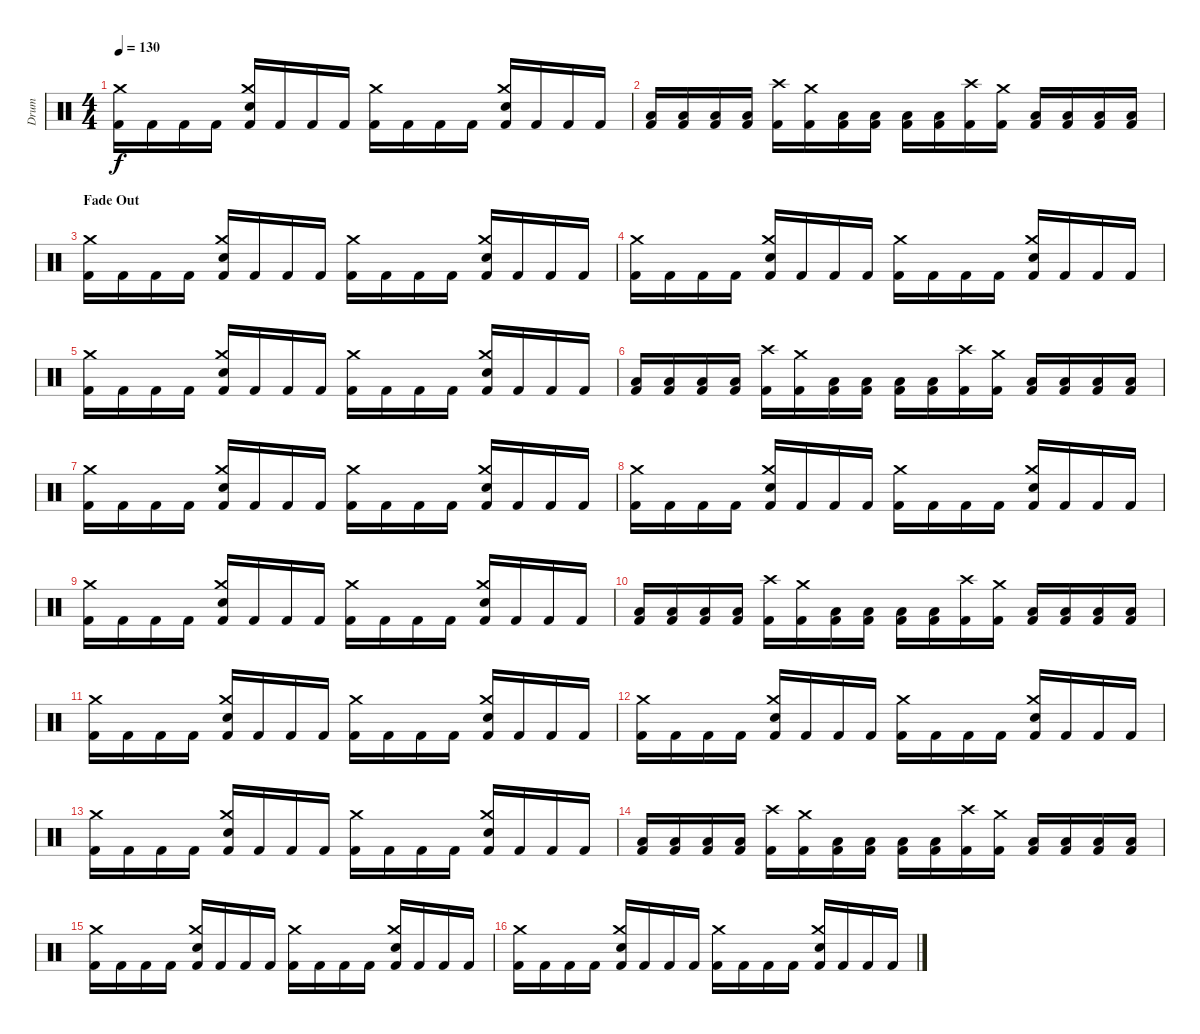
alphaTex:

\track ("Drum" "Drum") {instrument percussion}
\staff {score}
\articulation defaults
\ts (4 4)
\tempo 130
\clef neutral
\ks c
("Kick (hit) 2" "Crash medium (hit)").16{dy f} "Kick (hit) 2".16 "Kick (hit) 2".16 "Kick (hit) 2".16 ("Kick (hit) 2" "Electric Snare (hit)" "Crash medium (hit)").16 "Kick (hit) 2".16 "Kick (hit) 2".16 "Kick (hit) 2".16 ("Kick (hit) 2" "Crash medium (hit)").16 "Kick (hit) 2".16 "Kick (hit) 2".16 "Kick (hit) 2".16 ("Kick (hit) 2" "Electric Snare (hit)" "Crash medium (hit)").16 "Kick (hit) 2".16 "Kick (hit) 2".16 "Kick (hit) 2".16 |
("Kick (hit) 2" "Low Floor Tom (hit)").16 ("Kick (hit) 2" "Low Floor Tom (hit)").16 ("Kick (hit) 2" "Low Floor Tom (hit)").16 ("Kick (hit) 2" "Low Floor Tom (hit)").16 ("Kick (hit) 2" "Crash high (hit)").16 ("Kick (hit) 2" "Crash medium (hit)").16 ("Kick (hit) 2" "Low Floor Tom (hit)").16 ("Kick (hit) 2" "Low Floor Tom (hit)").16 ("Kick (hit) 2" "Low Floor Tom (hit)").16 ("Kick (hit) 2" "Low Floor Tom (hit)").16 ("Kick (hit) 2" "Crash high (hit)").16 ("Kick (hit) 2" "Crash medium (hit)").16 ("Kick (hit) 2" "Low Floor Tom (hit)").16 ("Kick (hit) 2" "Low Floor Tom (hit)").16 ("Kick (hit) 2" "Low Floor Tom (hit)").16 ("Kick (hit) 2" "Low Floor Tom (hit)").16 |
\section ("" "Fade Out")
("Kick (hit) 2" "Crash medium (hit)").16 "Kick (hit) 2".16 "Kick (hit) 2".16 "Kick (hit) 2".16 ("Kick (hit) 2" "Electric Snare (hit)" "Crash medium (hit)").16 "Kick (hit) 2".16 "Kick (hit) 2".16 "Kick (hit) 2".16 ("Kick (hit) 2" "Crash medium (hit)").16 "Kick (hit) 2".16 "Kick (hit) 2".16 "Kick (hit) 2".16 ("Kick (hit) 2" "Electric Snare (hit)" "Crash medium (hit)").16 "Kick (hit) 2".16 "Kick (hit) 2".16 "Kick (hit) 2".16 |
("Kick (hit) 2" "Crash medium (hit)").16 "Kick (hit) 2".16 "Kick (hit) 2".16 "Kick (hit) 2".16 ("Kick (hit) 2" "Electric Snare (hit)" "Crash medium (hit)").16 "Kick (hit) 2".16 "Kick (hit) 2".16 "Kick (hit) 2".16 ("Kick (hit) 2" "Crash medium (hit)").16 "Kick (hit) 2".16 "Kick (hit) 2".16 "Kick (hit) 2".16 ("Kick (hit) 2" "Electric Snare (hit)" "Crash medium (hit)").16 "Kick (hit) 2".16 "Kick (hit) 2".16 "Kick (hit) 2".16 |
("Kick (hit) 2" "Crash medium (hit)").16 "Kick (hit) 2".16 "Kick (hit) 2".16 "Kick (hit) 2".16 ("Kick (hit) 2" "Electric Snare (hit)" "Crash medium (hit)").16 "Kick (hit) 2".16 "Kick (hit) 2".16 "Kick (hit) 2".16 ("Kick (hit) 2" "Crash medium (hit)").16 "Kick (hit) 2".16 "Kick (hit) 2".16 "Kick (hit) 2".16 ("Kick (hit) 2" "Electric Snare (hit)" "Crash medium (hit)").16 "Kick (hit) 2".16 "Kick (hit) 2".16 "Kick (hit) 2".16 |
("Kick (hit) 2" "Low Floor Tom (hit)").16 ("Kick (hit) 2" "Low Floor Tom (hit)").16 ("Kick (hit) 2" "Low Floor Tom (hit)").16 ("Kick (hit) 2" "Low Floor Tom (hit)").16 ("Kick (hit) 2" "Crash high (hit)").16 ("Kick (hit) 2" "Crash medium (hit)").16 ("Kick (hit) 2" "Low Floor Tom (hit)").16 ("Kick (hit) 2" "Low Floor Tom (hit)").16 ("Kick (hit) 2" "Low Floor Tom (hit)").16 ("Kick (hit) 2" "Low Floor Tom (hit)").16 ("Kick (hit) 2" "Crash high (hit)").16 ("Kick (hit) 2" "Crash medium (hit)").16 ("Kick (hit) 2" "Low Floor Tom (hit)").16 ("Kick (hit) 2" "Low Floor Tom (hit)").16 ("Kick (hit) 2" "Low Floor Tom (hit)").16 ("Kick (hit) 2" "Low Floor Tom (hit)").16 |
("Kick (hit) 2" "Crash medium (hit)").16 "Kick (hit) 2".16 "Kick (hit) 2".16 "Kick (hit) 2".16 ("Kick (hit) 2" "Electric Snare (hit)" "Crash medium (hit)").16 "Kick (hit) 2".16 "Kick (hit) 2".16 "Kick (hit) 2".16 ("Kick (hit) 2" "Crash medium (hit)").16 "Kick (hit) 2".16 "Kick (hit) 2".16 "Kick (hit) 2".16 ("Kick (hit) 2" "Electric Snare (hit)" "Crash medium (hit)").16 "Kick (hit) 2".16 "Kick (hit) 2".16 "Kick (hit) 2".16 |
("Kick (hit) 2" "Crash medium (hit)").16 "Kick (hit) 2".16 "Kick (hit) 2".16 "Kick (hit) 2".16 ("Kick (hit) 2" "Electric Snare (hit)" "Crash medium (hit)").16 "Kick (hit) 2".16 "Kick (hit) 2".16 "Kick (hit) 2".16 ("Kick (hit) 2" "Crash medium (hit)").16 "Kick (hit) 2".16 "Kick (hit) 2".16 "Kick (hit) 2".16 ("Kick (hit) 2" "Electric Snare (hit)" "Crash medium (hit)").16 "Kick (hit) 2".16 "Kick (hit) 2".16 "Kick (hit) 2".16 |
("Kick (hit) 2" "Crash medium (hit)").16 "Kick (hit) 2".16 "Kick (hit) 2".16 "Kick (hit) 2".16 ("Kick (hit) 2" "Electric Snare (hit)" "Crash medium (hit)").16 "Kick (hit) 2".16 "Kick (hit) 2".16 "Kick (hit) 2".16 ("Kick (hit) 2" "Crash medium (hit)").16 "Kick (hit) 2".16 "Kick (hit) 2".16 "Kick (hit) 2".16 ("Kick (hit) 2" "Electric Snare (hit)" "Crash medium (hit)").16 "Kick (hit) 2".16 "Kick (hit) 2".16 "Kick (hit) 2".16 |
("Kick (hit) 2" "Low Floor Tom (hit)").16 ("Kick (hit) 2" "Low Floor Tom (hit)").16 ("Kick (hit) 2" "Low Floor Tom (hit)").16 ("Kick (hit) 2" "Low Floor Tom (hit)").16 ("Kick (hit) 2" "Crash high (hit)").16 ("Kick (hit) 2" "Crash medium (hit)").16 ("Kick (hit) 2" "Low Floor Tom (hit)").16 ("Kick (hit) 2" "Low Floor Tom (hit)").16 ("Kick (hit) 2" "Low Floor Tom (hit)").16 ("Kick (hit) 2" "Low Floor Tom (hit)").16 ("Kick (hit) 2" "Crash high (hit)").16 ("Kick (hit) 2" "Crash medium (hit)").16 ("Kick (hit) 2" "Low Floor Tom (hit)").16 ("Kick (hit) 2" "Low Floor Tom (hit)").16 ("Kick (hit) 2" "Low Floor Tom (hit)").16 ("Kick (hit) 2" "Low Floor Tom (hit)").16 |
("Kick (hit) 2" "Crash medium (hit)").16 "Kick (hit) 2".16 "Kick (hit) 2".16 "Kick (hit) 2".16 ("Kick (hit) 2" "Electric Snare (hit)" "Crash medium (hit)").16 "Kick (hit) 2".16 "Kick (hit) 2".16 "Kick (hit) 2".16 ("Kick (hit) 2" "Crash medium (hit)").16 "Kick (hit) 2".16 "Kick (hit) 2".16 "Kick (hit) 2".16 ("Kick (hit) 2" "Electric Snare (hit)" "Crash medium (hit)").16 "Kick (hit) 2".16 "Kick (hit) 2".16 "Kick (hit) 2".16 |
("Kick (hit) 2" "Crash medium (hit)").16 "Kick (hit) 2".16 "Kick (hit) 2".16 "Kick (hit) 2".16 ("Kick (hit) 2" "Electric Snare (hit)" "Crash medium (hit)").16 "Kick (hit) 2".16 "Kick (hit) 2".16 "Kick (hit) 2".16 ("Kick (hit) 2" "Crash medium (hit)").16 "Kick (hit) 2".16 "Kick (hit) 2".16 "Kick (hit) 2".16 ("Kick (hit) 2" "Electric Snare (hit)" "Crash medium (hit)").16 "Kick (hit) 2".16 "Kick (hit) 2".16 "Kick (hit) 2".16 |
("Kick (hit) 2" "Crash medium (hit)").16 "Kick (hit) 2".16 "Kick (hit) 2".16 "Kick (hit) 2".16 ("Kick (hit) 2" "Electric Snare (hit)" "Crash medium (hit)").16 "Kick (hit) 2".16 "Kick (hit) 2".16 "Kick (hit) 2".16 ("Kick (hit) 2" "Crash medium (hit)").16 "Kick (hit) 2".16 "Kick (hit) 2".16 "Kick (hit) 2".16 ("Kick (hit) 2" "Electric Snare (hit)" "Crash medium (hit)").16 "Kick (hit) 2".16 "Kick (hit) 2".16 "Kick (hit) 2".16 |
("Kick (hit) 2" "Low Floor Tom (hit)").16 ("Kick (hit) 2" "Low Floor Tom (hit)").16 ("Kick (hit) 2" "Low Floor Tom (hit)").16 ("Kick (hit) 2" "Low Floor Tom (hit)").16 ("Kick (hit) 2" "Crash high (hit)").16 ("Kick (hit) 2" "Crash medium (hit)").16 ("Kick (hit) 2" "Low Floor Tom (hit)").16 ("Kick (hit) 2" "Low Floor Tom (hit)").16 ("Kick (hit) 2" "Low Floor Tom (hit)").16 ("Kick (hit) 2" "Low Floor Tom (hit)").16 ("Kick (hit) 2" "Crash high (hit)").16 ("Kick (hit) 2" "Crash medium (hit)").16 ("Kick (hit) 2" "Low Floor Tom (hit)").16 ("Kick (hit) 2" "Low Floor Tom (hit)").16 ("Kick (hit) 2" "Low Floor Tom (hit)").16 ("Kick (hit) 2" "Low Floor Tom (hit)").16 |
("Kick (hit) 2" "Crash medium (hit)").16 "Kick (hit) 2".16 "Kick (hit) 2".16 "Kick (hit) 2".16 ("Kick (hit) 2" "Electric Snare (hit)" "Crash medium (hit)").16 "Kick (hit) 2".16 "Kick (hit) 2".16 "Kick (hit) 2".16 ("Kick (hit) 2" "Crash medium (hit)").16 "Kick (hit) 2".16 "Kick (hit) 2".16 "Kick (hit) 2".16 ("Kick (hit) 2" "Electric Snare (hit)" "Crash medium (hit)").16 "Kick (hit) 2".16 "Kick (hit) 2".16 "Kick (hit) 2".16 |
("Kick (hit) 2" "Crash medium (hit)").16 "Kick (hit) 2".16 "Kick (hit) 2".16 "Kick (hit) 2".16 ("Kick (hit) 2" "Electric Snare (hit)" "Crash medium (hit)").16 "Kick (hit) 2".16 "Kick (hit) 2".16 "Kick (hit) 2".16 ("Kick (hit) 2" "Crash medium (hit)").16 "Kick (hit) 2".16 "Kick (hit) 2".16 "Kick (hit) 2".16 ("Kick (hit) 2" "Electric Snare (hit)" "Crash medium (hit)").16 "Kick (hit) 2".16 "Kick (hit) 2".16 "Kick (hit) 2".16
